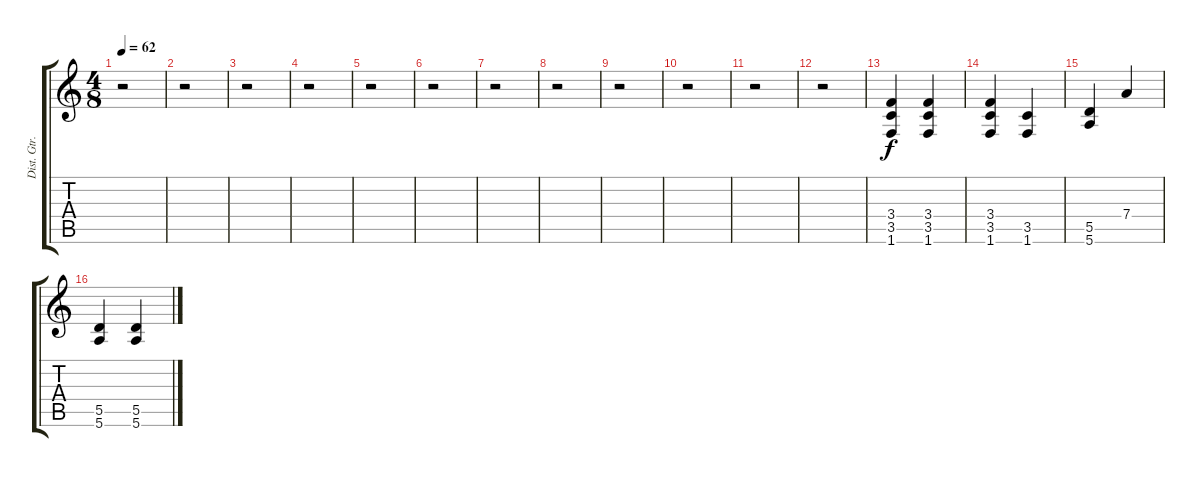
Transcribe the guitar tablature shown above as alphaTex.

\track ("Dist. Gtr." "Dist. Gtr.") {instrument distortionguitar}
\staff {score tabs}
\tuning (E4 B3 G3 D3 A2 E2) {hide}
\ts (4 8)
\tempo 62
\clef g2
\ks c
r.2{dy f} |
r.2 |
r.2 |
r.2 |
r.2 |
r.2 |
r.2 |
r.2 |
r.2 |
r.2 |
r.2 |
r.2 |
(3.4 3.5 1.6).4 (3.4 3.5 1.6).4 |
(3.4 3.5 1.6).4 (3.5 1.6).4 |
(5.5 5.6).4 7.4.4 |
(5.5 5.6).4 (5.5 5.6).4
